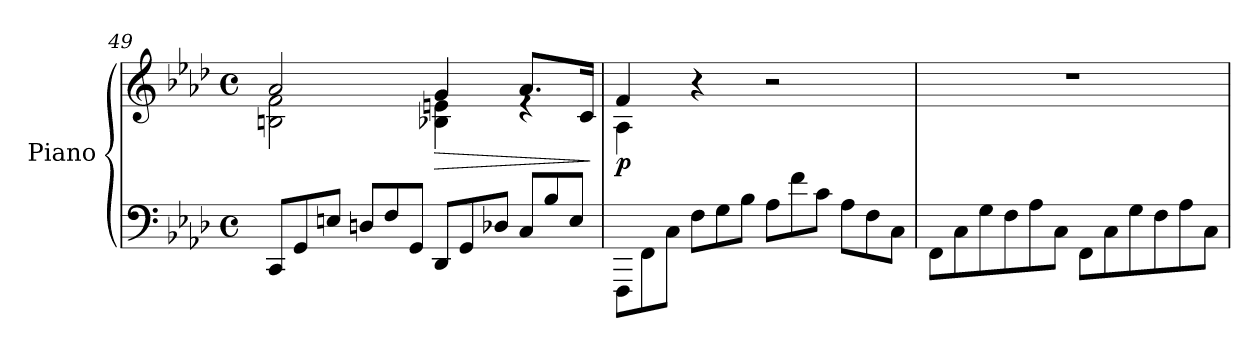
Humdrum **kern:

**kern	**kern	**dynam
*part1	*part1	*part1
*staff2	*staff1	*staff1/2
*I"Piano	*	*
*I'Pno.	*	*
!!LO:LB:g=z
*clefF4	*clefG2	*
*k[b-e-a-d-]	*k[b-e-a-d-]	*
*M4/4	*M4/4	*
*met(c)	*met(c)	*
*MM108	*MM108	*
*Xtuplet	*	*
=49	=49	=49
*	*^	*
12CC/L	2a-/	2Bn\ 2f\	.
12GG/	.	.	.
12En/J	.	.	.
12Dn/L	.	.	.
12F/	.	.	.
12GG/J	.	.	.
!	!	!	!LO:HP:b
12DD-/L	4g/	4B-X\ 4en\	>
12GG/	.	.	.
12D-X/J	.	.	.
*	*MM92	*	*
12C/L	8.a-/L	4re	.
12B-/	.	.	.
12E/J	.	.	.
.	16c/Jk	.	.
*	*v	*v	*
.	.	]
=50	=50	=50
*	*MM108	*
*	*^	*
!	!	!	!LO:DY:b
12FFF\L	4f/	4A-\	p
12FF\	.	.	.
12C\J	.	.	.
12F\L	4r	4rffyy	.
12G\	.	.	.
12B-\J	.	.	.
12A-\L	2r	2rffyy	.
12f\	.	.	.
12c\J	.	.	.
12A-\L	.	.	.
12F\	.	.	.
12C\J	.	.	.
*	*v	*v	*
=51	=51	=51
12FF\L	1r	.
12C\	.	.
12G\	.	.
12F\	.	.
12A-\	.	.
12C\J	.	.
12FF\L	.	.
12C\	.	.
12G\	.	.
12F\	.	.
12A-\	.	.
12C\J	.	.
=	=	=
*-	*-	*-
